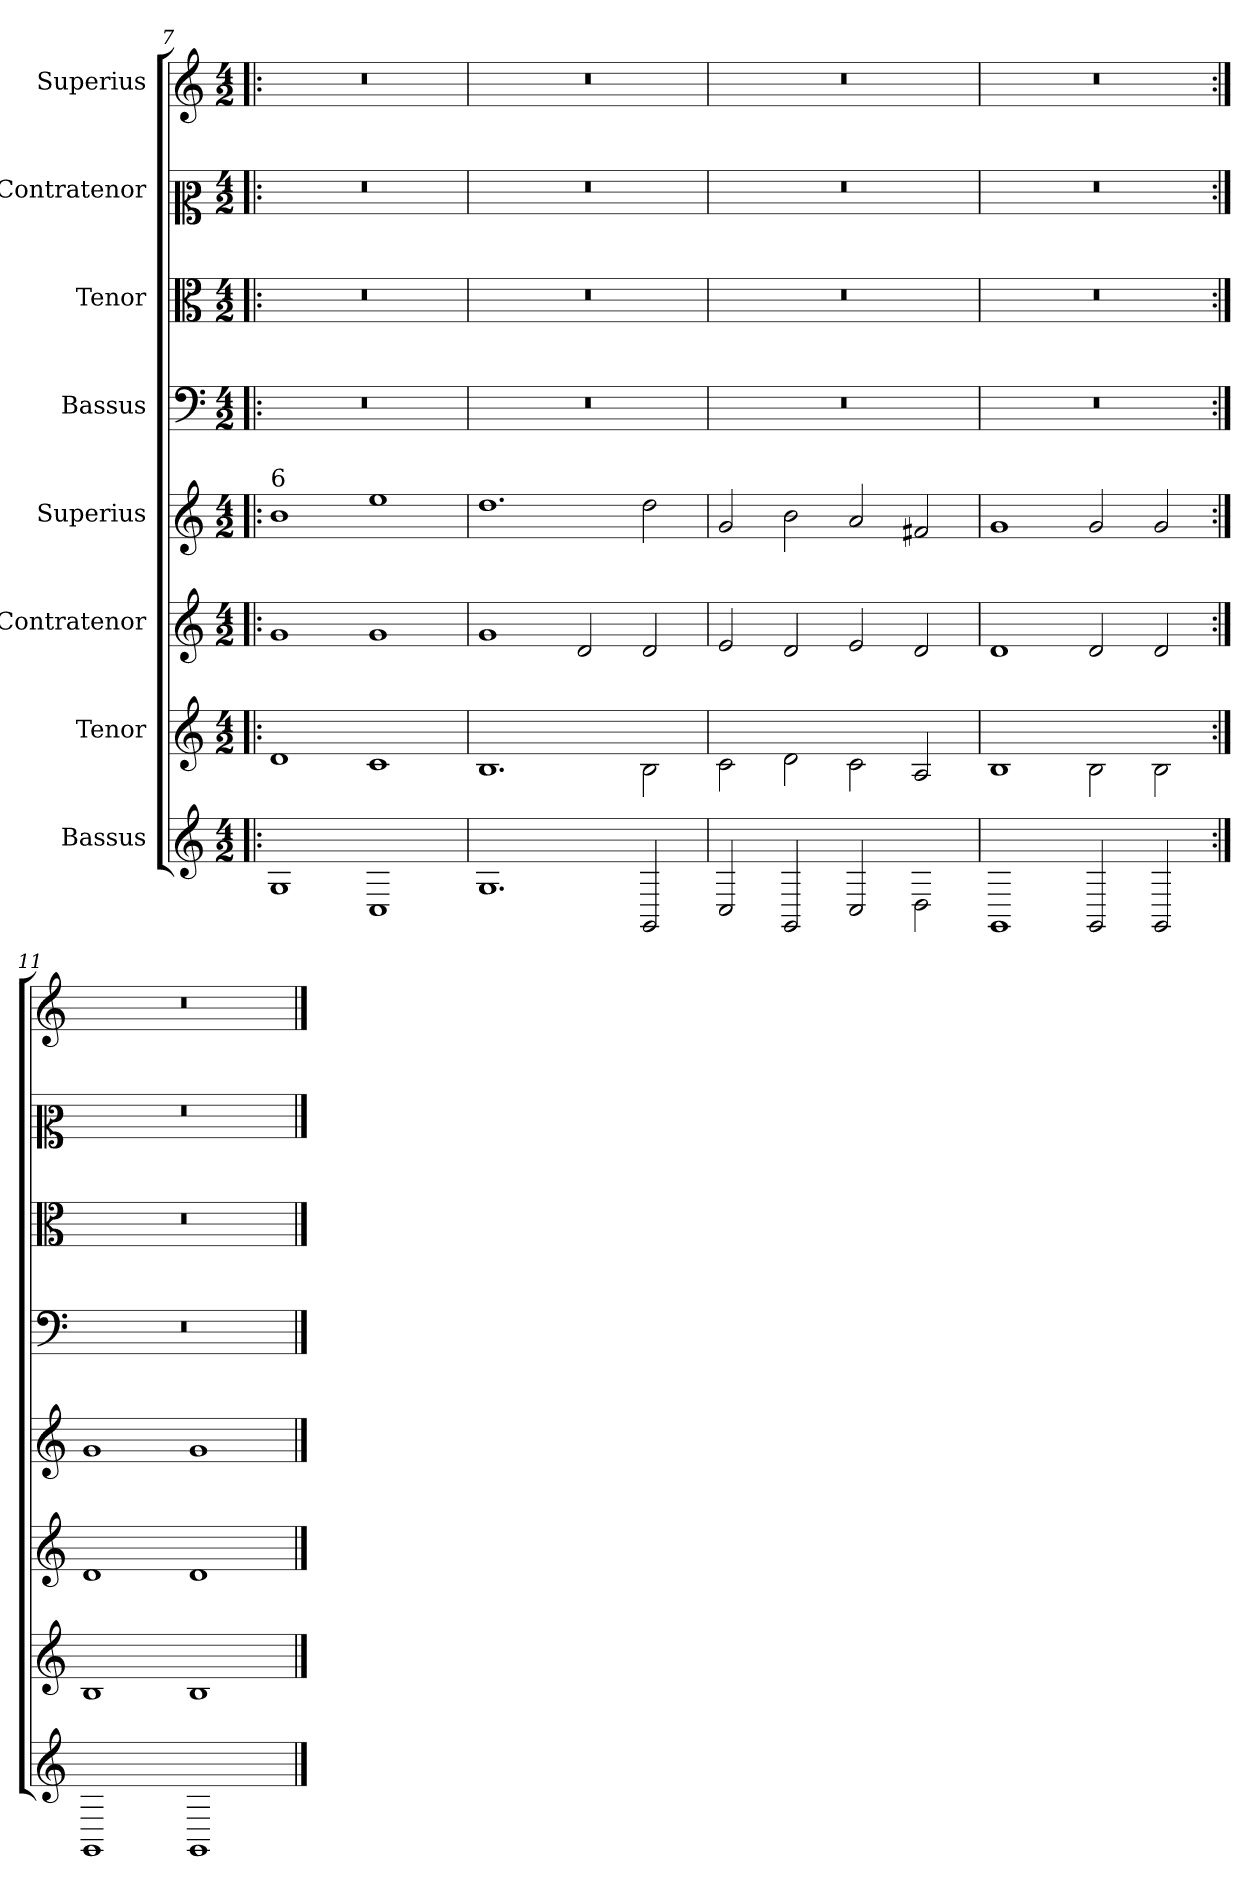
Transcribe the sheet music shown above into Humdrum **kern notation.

**kern	**kern	**kern	**kern	**kern	**kern	**kern	**kern
*part8	*part7	*part6	*part5	*part4	*part3	*part2	*part1
*staff8	*staff7	*staff6	*staff5	*staff4	*staff3	*staff2	*staff1
*I"Bassus	*I"Tenor	*I"Contratenor	*I"Superius	*I"Bassus	*I"Tenor	*I"Contratenor	*I"Superius
*clefG2	*clefG2	*clefG2	*clefG2	*clefF4	*clefC3	*clefC2	*clefG2
*k[]	*k[]	*k[]	*k[]	*k[]	*k[]	*k[]	*k[]
*M4/2	*M4/2	*M4/2	*M4/2	*M4/2	*M4/2	*M4/2	*M4/2
=7!|:	=7!|:	=7!|:	=7!|:	=7!|:	=7!|:	=7!|:	=7!|:
!	!	!	!LO:TX:a:t=6	!	!	!	!
1G	1d	1g	1b	0r	0r	0r	0r
1C	1c	1g	1ee	.	.	.	.
=8	=8	=8	=8	=8	=8	=8	=8
1.G	1.B	1g	1.dd	0r	0r	0r	0r
.	.	2d/	.	.	.	.	.
2GG/	2B\	2d/	2dd\	.	.	.	.
=9	=9	=9	=9	=9	=9	=9	=9
2C/	2c\	2e/	2g/	0r	0r	0r	0r
2GG/	2d\	2d/	2b\	.	.	.	.
2C/	2c\	2e/	2a/	.	.	.	.
2D\	2A/	2d/	2f#X/	.	.	.	.
=10	=10	=10	=10	=10	=10	=10	=10
1GG	1B	1d	1g	0r	0r	0r	0r
2GG/	2B\	2d/	2g/	.	.	.	.
2GG/	2B\	2d/	2g/	.	.	.	.
=11:|!	=11:|!	=11:|!	=11:|!	=11:|!	=11:|!	=11:|!	=11:|!
1GG	1B	1d	1g	0r	0r	0r	0r
1GG	1B	1d	1g	.	.	.	.
==	==	==	==	==	==	==	==
*-	*-	*-	*-	*-	*-	*-	*-
